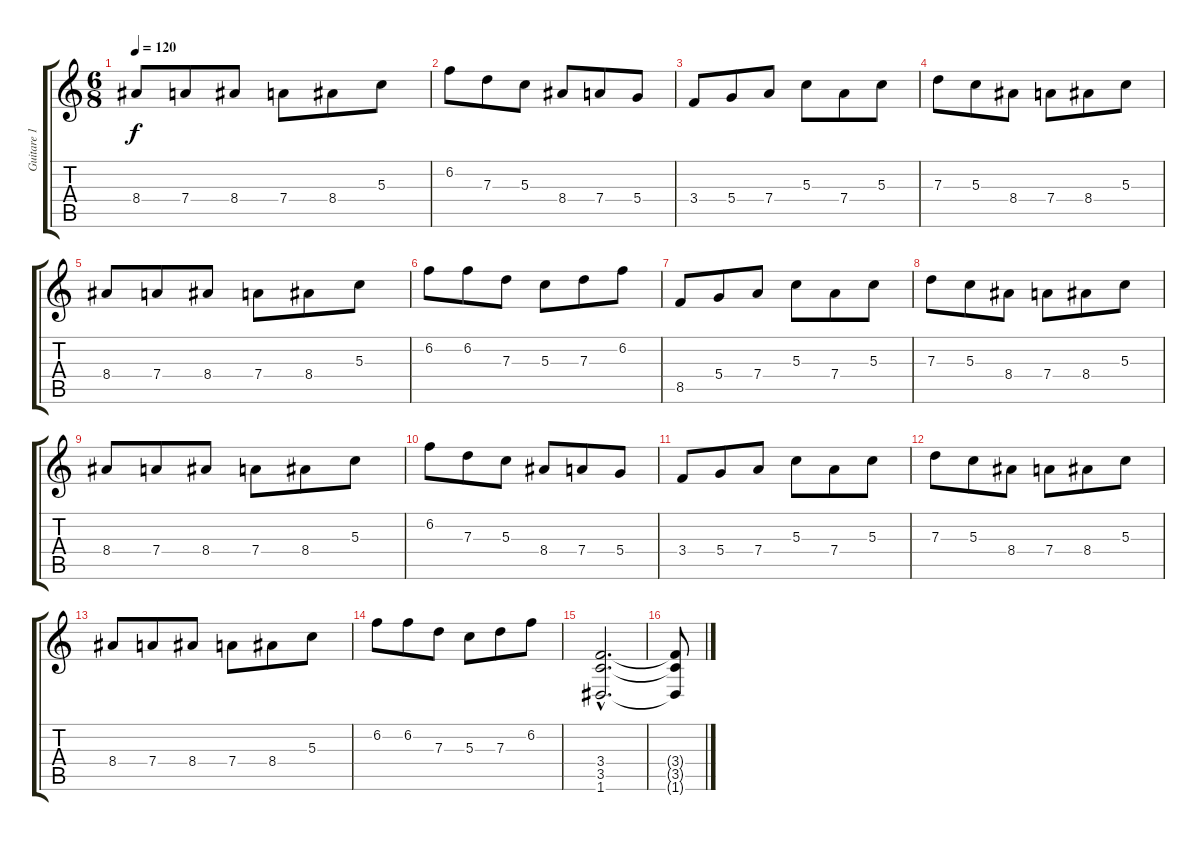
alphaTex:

\track ("Guitare 1" "Guitare 1") {instrument distortionguitar}
\staff {score tabs}
\tuning (E4 B3 G3 D3 A2 D2) {hide}
\ts (6 8)
\tempo 120
\clef g2
\ks c
8.4.8{dy f} 7.4.8 8.4.8 7.4.8 8.4.8 5.3.8 |
6.2.8 7.3.8 5.3.8 8.4.8 7.4.8 5.4.8 |
3.4.8 5.4.8 7.4.8 5.3.8 7.4.8 5.3.8 |
7.3.8 5.3.8 8.4.8 7.4.8 8.4.8 5.3.8 |
8.4.8 7.4.8 8.4.8 7.4.8 8.4.8 5.3.8 |
6.2.8 6.2.8 7.3.8 5.3.8 7.3.8 6.2.8 |
8.5.8 5.4.8 7.4.8 5.3.8 7.4.8 5.3.8 |
7.3.8 5.3.8 8.4.8 7.4.8 8.4.8 5.3.8 |
8.4.8 7.4.8 8.4.8 7.4.8 8.4.8 5.3.8 |
6.2.8 7.3.8 5.3.8 8.4.8 7.4.8 5.4.8 |
3.4.8 5.4.8 7.4.8 5.3.8 7.4.8 5.3.8 |
7.3.8 5.3.8 8.4.8 7.4.8 8.4.8 5.3.8 |
8.4.8 7.4.8 8.4.8 7.4.8 8.4.8 5.3.8 |
6.2.8{volume 12} 6.2.8 7.3.8 5.3.8 7.3.8 6.2.8 |
(3.4{hac} 3.5{hac} 1.6{hac}).2{d} |
(3.4{t} 3.5{t} 1.6{t}).8
